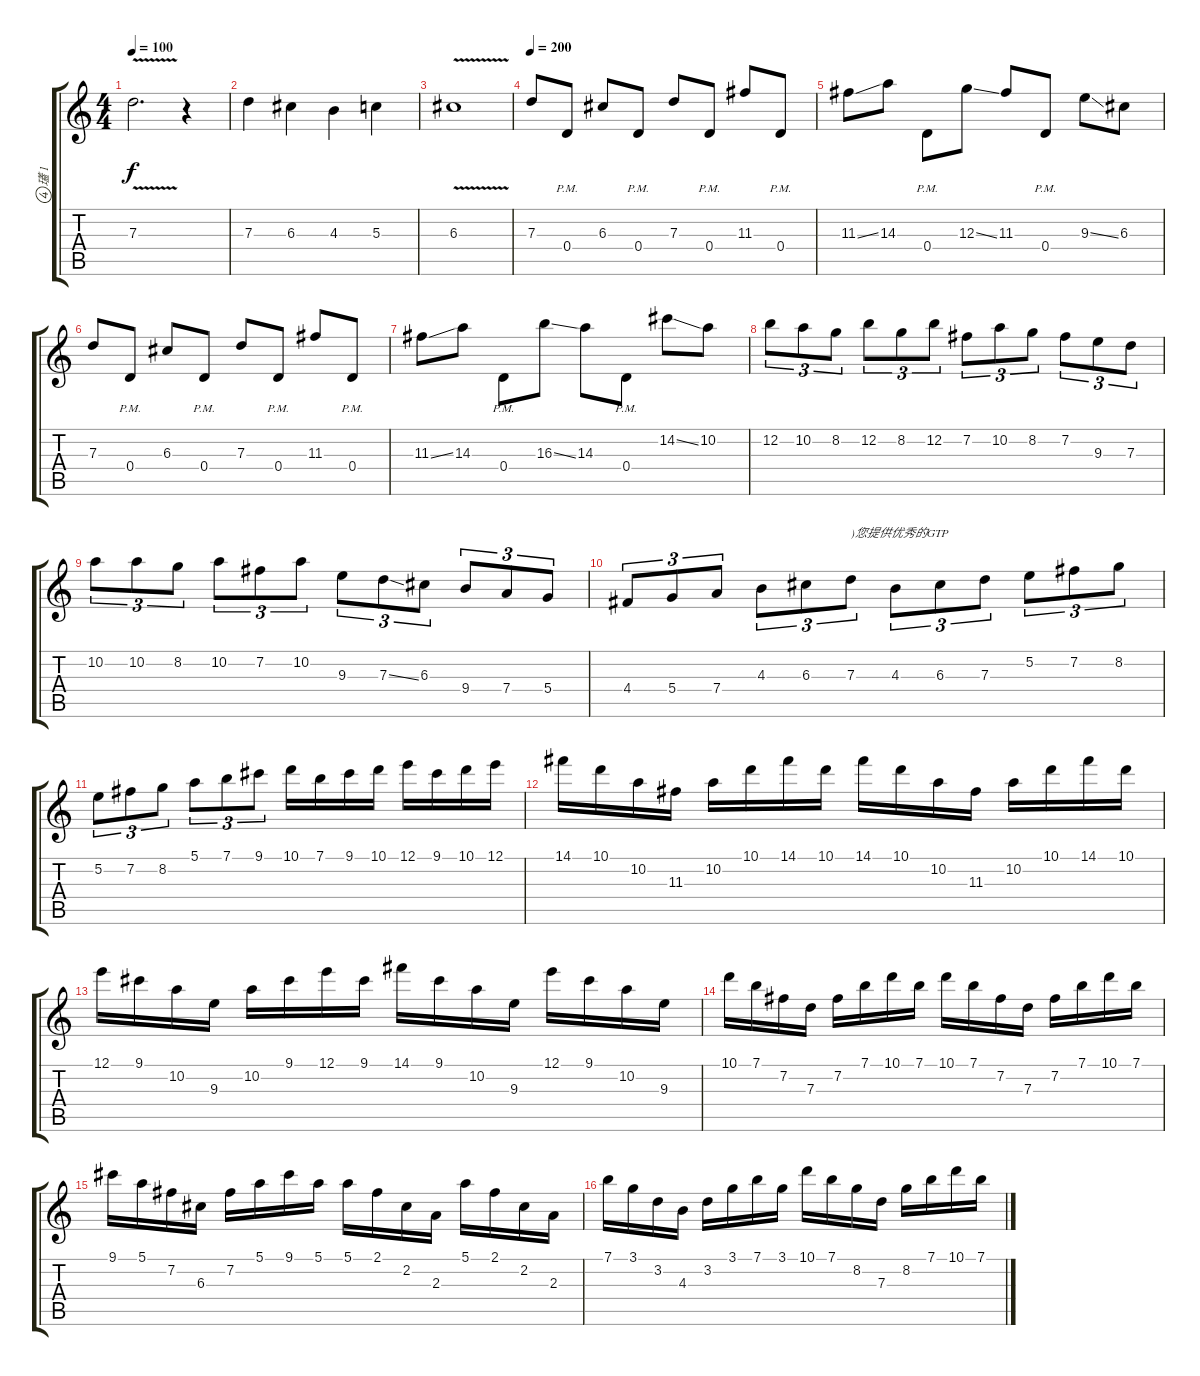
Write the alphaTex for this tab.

\track ("瓂 1" "瓂 1") {instrument distortionguitar}
\staff {score tabs}
\tuning (E4 B3 G3 D3 A2 E2) {hide}
\ts (4 4)
\tempo 100
\clef g2
\ks c
7.3{v}.2{d dy f} r.4 |
7.3.4 6.3.4 4.3.4 5.3.4 |
6.3{v}.1 |
\tempo 200
7.3.8 0.4{pm}.8 6.3.8 0.4{pm}.8 7.3.8 0.4{pm}.8 11.3.8 0.4{pm}.8 |
11.3{ss}.8 14.3.8 0.4{pm}.8 12.3{ss}.8 11.3.8 0.4{pm}.8 9.3{ss}.8 6.3.8 |
7.3.8 0.4{pm}.8 6.3.8 0.4{pm}.8 7.3.8 0.4{pm}.8 11.3.8 0.4{pm}.8 |
11.3{ss}.8 14.3.8 0.4{pm}.8 16.3{ss}.8 14.3.8 0.4{pm}.8 14.2{ss}.8 10.2.8 |
12.2.8{tu (3 2)} 10.2.8{tu (3 2)} 8.2.8{tu (3 2)} 12.2.8{tu (3 2)} 8.2.8{tu (3 2)} 12.2.8{tu (3 2)} 7.2.8{tu (3 2)} 10.2.8{tu (3 2)} 8.2.8{tu (3 2)} 7.2.8{tu (3 2)} 9.3.8{tu (3 2)} 7.3.8{tu (3 2)} |
10.2.8{tu (3 2)} 10.2.8{tu (3 2)} 8.2.8{tu (3 2)} 10.2.8{tu (3 2)} 7.2.8{tu (3 2)} 10.2.8{tu (3 2)} 9.3.8{tu (3 2)} 7.3{ss}.8{tu (3 2)} 6.3.8{tu (3 2)} 9.4.8{tu (3 2)} 7.4.8{tu (3 2)} 5.4.8{tu (3 2)} |
4.4.8{tu (3 2)} 5.4.8{tu (3 2)} 7.4.8{tu (3 2)} 4.3.8{tu (3 2)} 6.3.8{tu (3 2)} 7.3.8{tu (3 2) txt ")您提供优秀的GTP"} 4.3.8{tu (3 2)} 6.3.8{tu (3 2)} 7.3.8{tu (3 2)} 5.2.8{tu (3 2)} 7.2.8{tu (3 2)} 8.2.8{tu (3 2)} |
5.2.8{tu (3 2)} 7.2.8{tu (3 2)} 8.2.8{tu (3 2)} 5.1.8{tu (3 2)} 7.1.8{tu (3 2)} 9.1.8{tu (3 2)} 10.1.16 7.1.16 9.1.16 10.1.16 12.1.16 9.1.16 10.1.16 12.1.16 |
14.1.16 10.1.16 10.2.16 11.3.16 10.2.16 10.1.16 14.1.16 10.1.16 14.1.16 10.1.16 10.2.16 11.3.16 10.2.16 10.1.16 14.1.16 10.1.16 |
12.1.16 9.1.16 10.2.16 9.3.16 10.2.16 9.1.16 12.1.16 9.1.16 14.1.16 9.1.16 10.2.16 9.3.16 12.1.16 9.1.16 10.2.16 9.3.16 |
10.1.16 7.1.16 7.2.16 7.3.16 7.2.16 7.1.16 10.1.16 7.1.16 10.1.16 7.1.16 7.2.16 7.3.16 7.2.16 7.1.16 10.1.16 7.1.16 |
9.1.16 5.1.16 7.2.16 6.3.16 7.2.16 5.1.16 9.1.16 5.1.16 5.1.16 2.1.16 2.2.16 2.3.16 5.1.16 2.1.16 2.2.16 2.3.16 |
7.1.16 3.1.16 3.2.16 4.3.16 3.2.16 3.1.16 7.1.16 3.1.16 10.1.16 7.1.16 8.2.16 7.3.16 8.2.16 7.1.16 10.1.16 7.1.16
